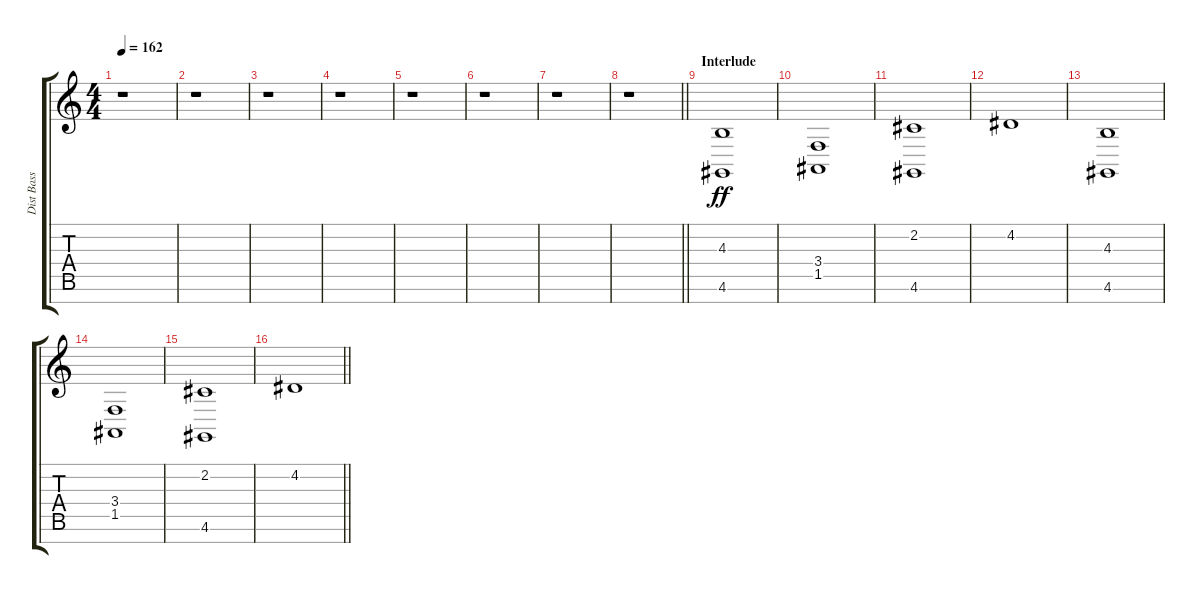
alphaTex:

\track ("Dist Bass Lead" "Dist Bass ") {instrument lead8bassandlead}
\staff {score tabs}
\tuning (E4 B3 G3 D3 A2 E2 B1) {hide}
\ts (4 4)
\tempo 162
\clef g2
\ks c
r.1{dy ff} |
r.1 |
r.1 |
r.1 |
r.1 |
r.1 |
r.1 |
\barLineRight lightlight
r.1 |
\section ("" "Interlude")
(4.3 4.6).1 |
(3.4 1.5).1 |
(2.2 4.6).1 |
4.2.1 |
(4.3 4.6).1 |
(3.4 1.5).1 |
(2.2 4.6).1 |
\barLineRight lightlight
4.2.1
